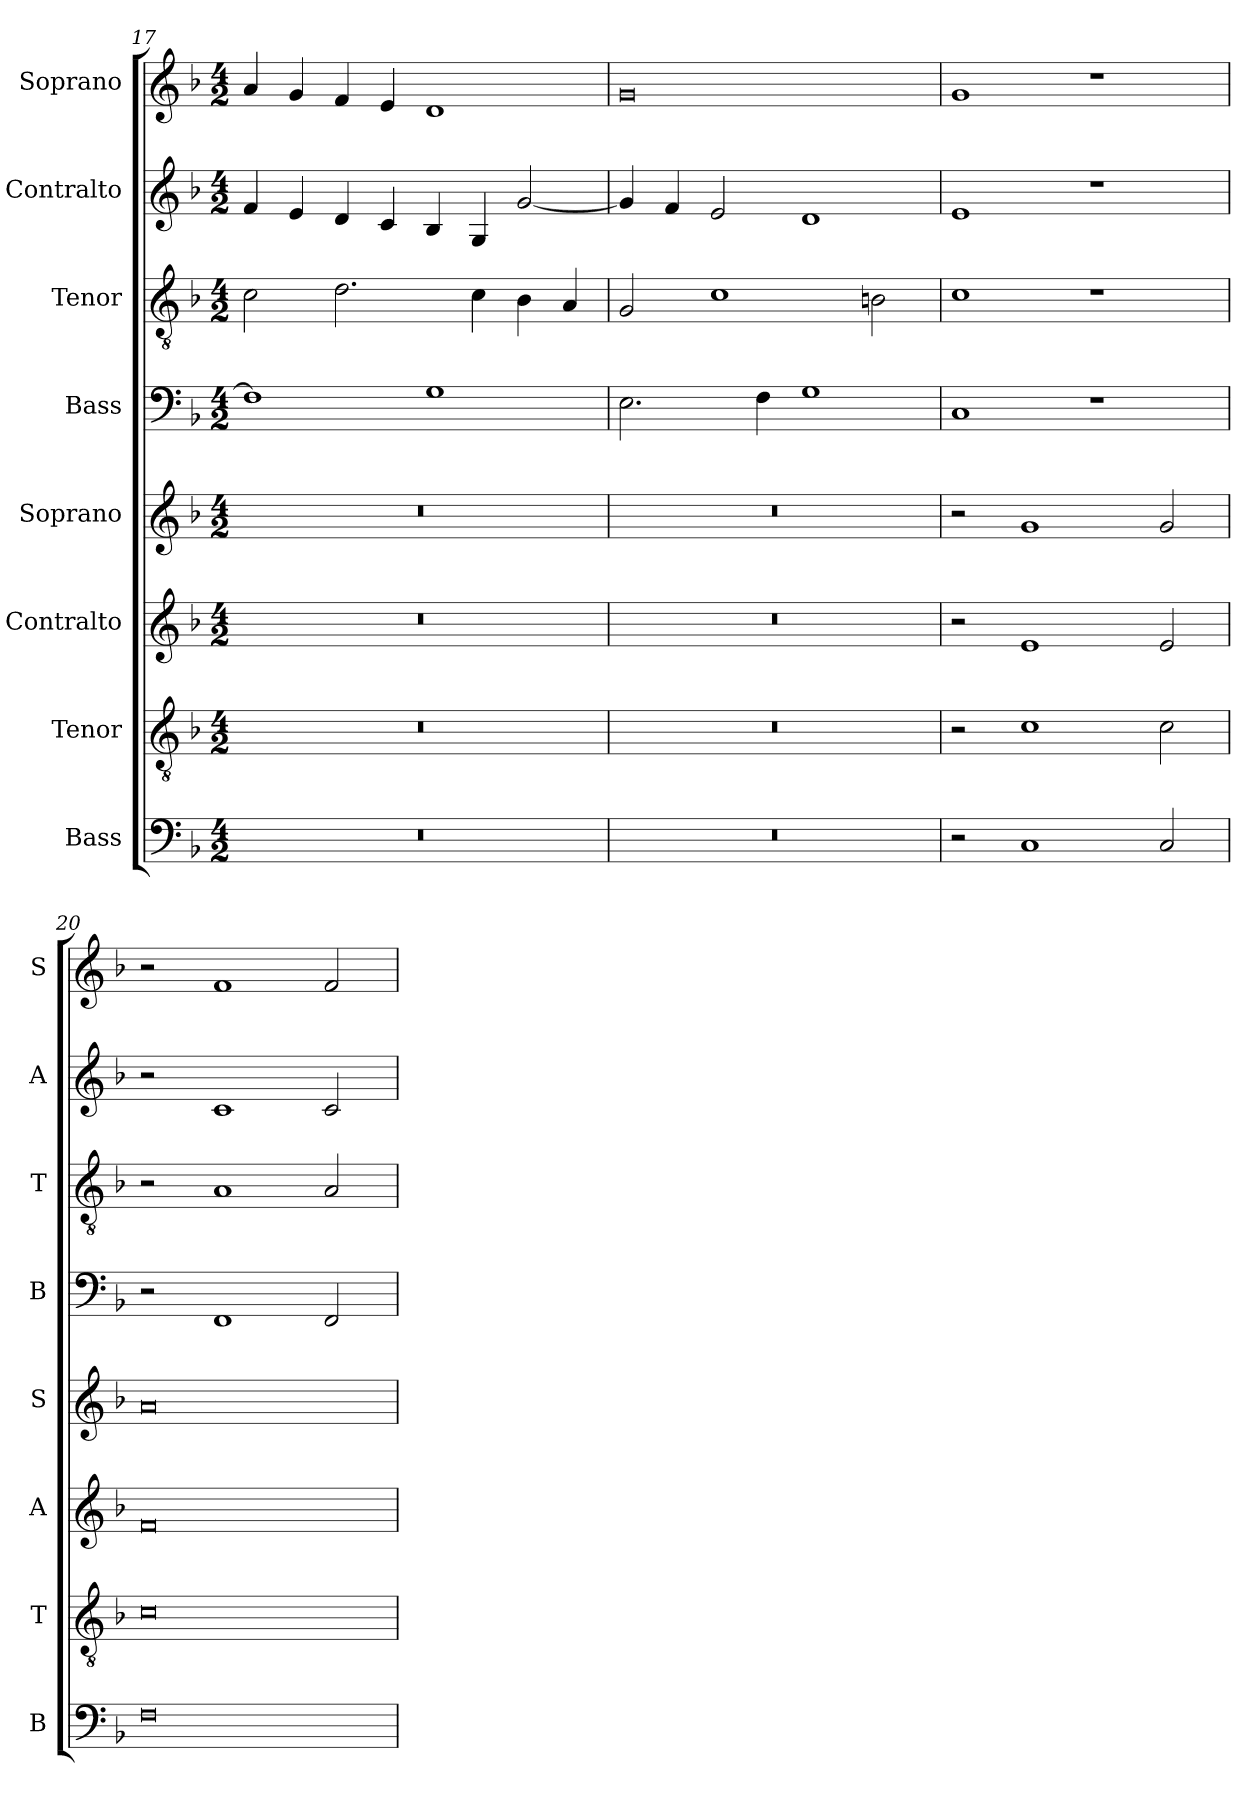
**kern	**kern	**kern	**kern	**kern	**kern	**kern	**kern
*part8	*part7	*part6	*part5	*part4	*part3	*part2	*part1
*staff8	*staff7	*staff6	*staff5	*staff4	*staff3	*staff2	*staff1
*I"Bass	*I"Tenor	*I"Contralto	*I"Soprano	*I"Bass	*I"Tenor	*I"Contralto	*I"Soprano
*I'B	*I'T	*I'A	*I'S	*I'B	*I'T	*I'A	*I'S
*clefF4	*clefGv2	*clefG2	*clefG2	*clefF4	*clefGv2	*clefG2	*clefG2
*k[b-]	*k[b-]	*k[b-]	*k[b-]	*k[b-]	*k[b-]	*k[b-]	*k[b-]
*F:ion	*F:ion	*F:ion	*F:ion	*F:ion	*F:ion	*F:ion	*F:ion
*M4/2	*M4/2	*M4/2	*M4/2	*M4/2	*M4/2	*M4/2	*M4/2
=17	=17	=17	=17	=17	=17	=17	=17
0r	0r	0r	0r	1F]	2c	4f	4a
.	.	.	.	.	.	4e	4g
.	.	.	.	.	2.d	4d	4f
.	.	.	.	.	.	4c	4e
.	.	.	.	1G	.	4B-	1d
.	.	.	.	.	4c	4G	.
.	.	.	.	.	4B-	[2g	.
.	.	.	.	.	4A	.	.
=18	=18	=18	=18	=18	=18	=18	=18
0r	0r	0r	0r	2.E	2G	4g]	0g
.	.	.	.	.	.	4f	.
.	.	.	.	.	1c	2e	.
.	.	.	.	4F	.	.	.
.	.	.	.	1G	.	1d	.
.	.	.	.	.	2Bn	.	.
=19	=19	=19	=19	=19	=19	=19	=19
2r	2r	2r	2r	1C	1c	1e	1g
1C	1c	1e	1g	.	.	.	.
.	.	.	.	1r	1r	1r	1r
2C	2c	2e	2g	.	.	.	.
=20	=20	=20	=20	=20	=20	=20	=20
0F	0c	0f	0a	2r	2r	2r	2r
.	.	.	.	1FF	1A	1c	1f
.	.	.	.	2FF	2A	2c	2f
=	=	=	=	=	=	=	=
*-	*-	*-	*-	*-	*-	*-	*-
